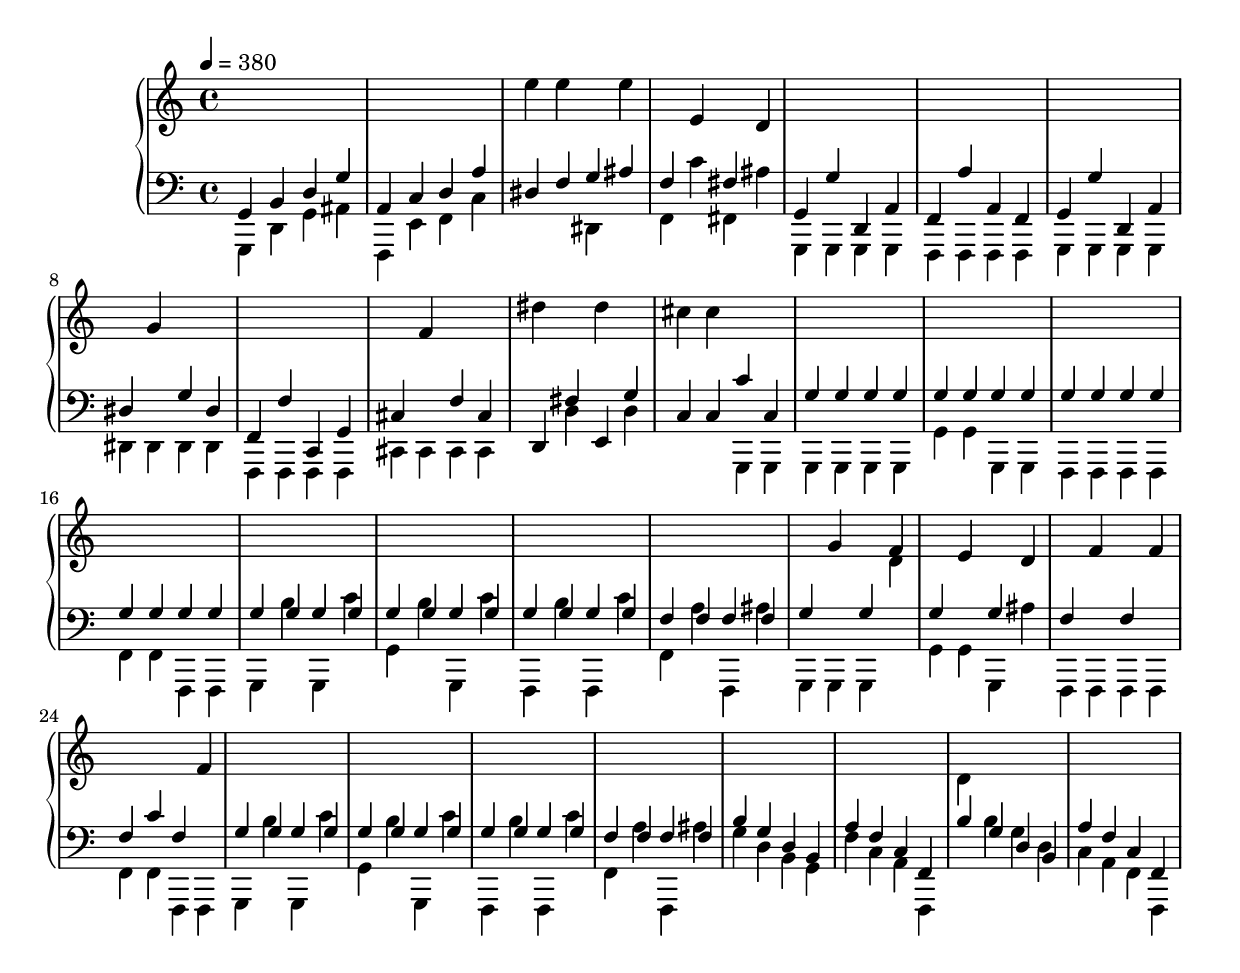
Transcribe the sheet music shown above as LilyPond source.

\version "2.16.0"

\header { 
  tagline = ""  % removed 
}

\language english

\score
{
	\new PianoStaff
	<<
		\new Staff = "up"
		{
		<<
			\new Voice = "voice1"
			{
				\voiceOne
				\tempo 4 = 380
				\set midiInstrument = #"acoustic guitar (steel)"
				\autochange
				{
					g, b, d g a, c d a ds f g as f e' fs d' g, g d, a, f, a a, f, g, g d, a, ds g' g ds f, f c, g, cs f' f cs d, fs e, g c c c' c g g g g g g g g g g g g g g g g g g g g g g g g g g g g f f f f g g' g f' g e' g d' f f' f f' f c' f f' g g g g g g g g g g g g f f f f b g d b, a f c f, b g d b, a f c f,
				}
			}

			\new Voice = "voice2"
			{
				\voiceTwo
				\set midiInstrument = #"electric guitar (jazz)"
				\autochange
				{
					g,, d, g, as, f,, e, f, c e'' e'' ds, e'' f, c' fs, as g,, g,, g,, g,, f,, f,, f,, f,, g,, g,, g,, g,, ds, ds, ds, ds, f,, f,, f,, f,, cs, cs, cs, cs, ds'' d ds'' d cs'' cs'' g,, g,, g,, g,, g,, g,, g, g, g,, g,, f,, f,, f,, f,, f, f, f,, f,, g,, b g,, c' g, b g,, c' f,, b f,, c' f, a f,, as g,, g,, g,, d' g, g, g,, as f,, f,, f,, f,, f, f, f,, f,, g,, b g,, c' g, b g,, c' f,, b f,, c' f, a f,, as g d b, g, f c a, f,, d' b g d c a, f, f,,
				}
			}
		>>
		}

		\new Staff = "down" { \clef bass }
	>>

	\layout { }
	\midi
	{
		\context
		{
			\Staff
			\remove "Staff_performer"
		}
		\context
		{
			\Voice
			\consists "Staff_performer"
		}
	}
}
